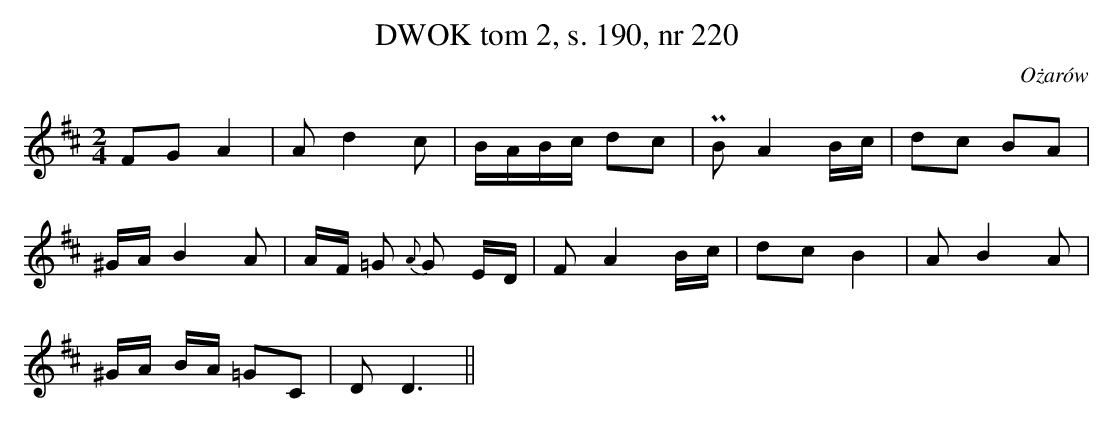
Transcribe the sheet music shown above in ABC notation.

X:1
T: DWOK tom 2, s. 190, nr 220
O: Ożarów
L: 1/16
M: 2/4
K: D
F2G2 A4 | A2 d4 c2 | BABc d2c2 | PB2 A4 Bc | d2c2 B2A2 |
^GA B4 A2 | AF =G2 {A}G2 ED | F2 A4 Bc | d2c2 B4 | A2 B4 A2 |
^GA BA =G2C2 | D2 D6 ||
